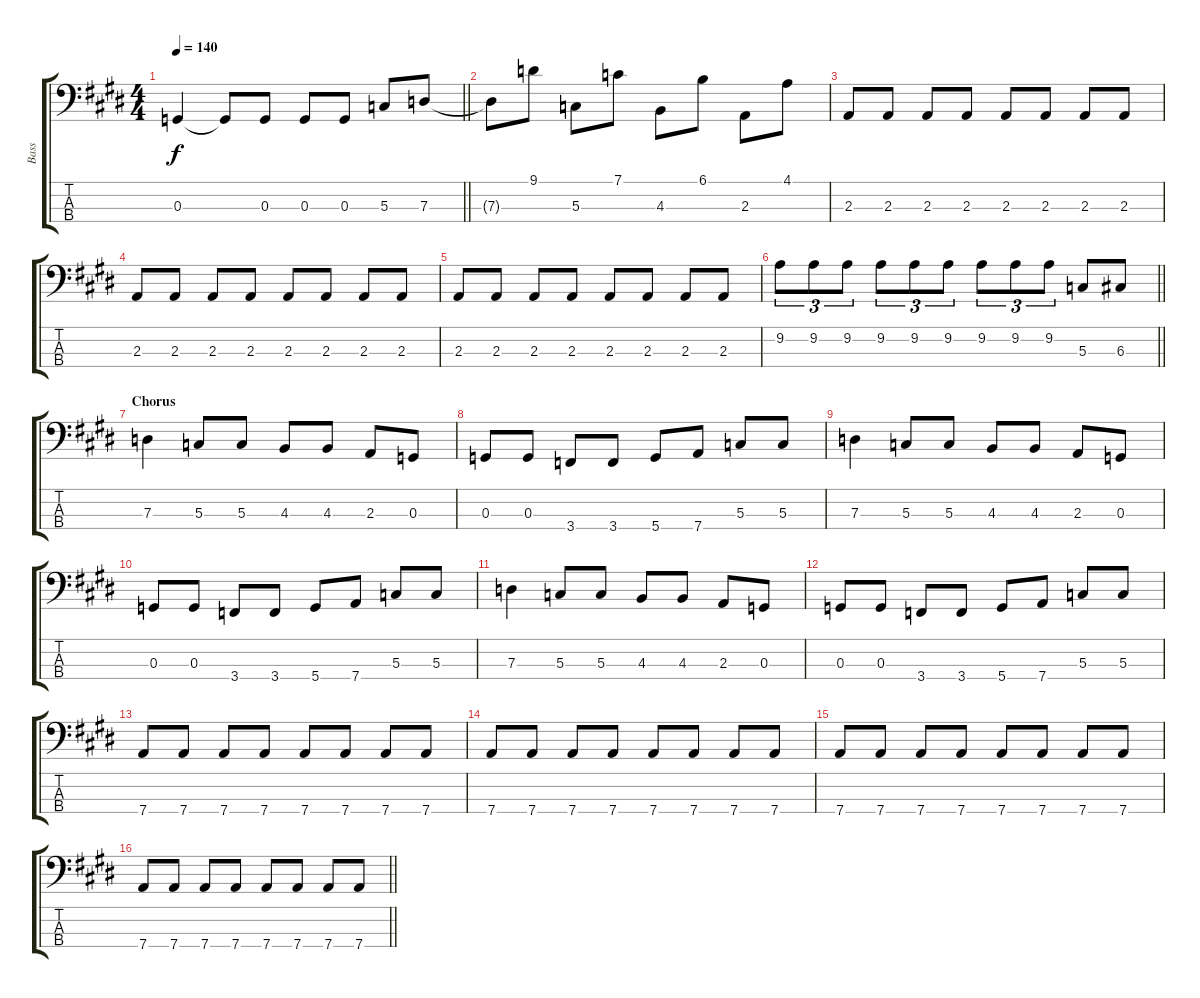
\track ("Bass" "Bass") {instrument electricbassfinger}
\staff {score tabs}
\tuning (F2 C2 G1 D1) {hide}
\ts (4 4)
\tempo 140
\clef f4
\barLineRight lightlight
\ks c#minor
0.3.4{dy f} 0.3{t}.8 0.3.8 0.3.8 0.3.8 5.3.8 7.3.8 |
7.3{t}.8 9.1.8 5.3.8 7.1.8 4.3.8 6.1.8 2.3.8 4.1.8 |
2.3.8 2.3.8 2.3.8 2.3.8 2.3.8 2.3.8 2.3.8 2.3.8 |
2.3.8 2.3.8 2.3.8 2.3.8 2.3.8 2.3.8 2.3.8 2.3.8 |
2.3.8 2.3.8 2.3.8 2.3.8 2.3.8 2.3.8 2.3.8 2.3.8 |
\barLineRight lightlight
9.2.8{tu (3 2)} 9.2.8{tu (3 2)} 9.2.8{tu (3 2)} 9.2.8{tu (3 2)} 9.2.8{tu (3 2)} 9.2.8{tu (3 2)} 9.2.8{tu (3 2)} 9.2.8{tu (3 2)} 9.2.8{tu (3 2)} 5.3.8 6.3.8 |
\section ("" "Chorus")
7.3.4 5.3.8 5.3.8 4.3.8 4.3.8 2.3.8 0.3.8 |
\ks e
0.3.8 0.3.8 3.4.8 3.4.8 5.4.8 7.4.8 5.3.8 5.3.8 |
\ks c#minor
7.3.4 5.3.8 5.3.8 4.3.8 4.3.8 2.3.8 0.3.8 |
\ks e
0.3.8 0.3.8 3.4.8 3.4.8 5.4.8 7.4.8 5.3.8 5.3.8 |
\ks c#minor
7.3.4 5.3.8 5.3.8 4.3.8 4.3.8 2.3.8 0.3.8 |
\ks e
0.3.8 0.3.8 3.4.8 3.4.8 5.4.8 7.4.8 5.3.8 5.3.8 |
\ks c#minor
7.4.8 7.4.8 7.4.8 7.4.8 7.4.8 7.4.8 7.4.8 7.4.8 |
7.4.8 7.4.8 7.4.8 7.4.8 7.4.8 7.4.8 7.4.8 7.4.8 |
7.4.8 7.4.8 7.4.8 7.4.8 7.4.8 7.4.8 7.4.8 7.4.8 |
\barLineRight lightlight
7.4.8 7.4.8 7.4.8 7.4.8 7.4.8 7.4.8 7.4.8 7.4.8
